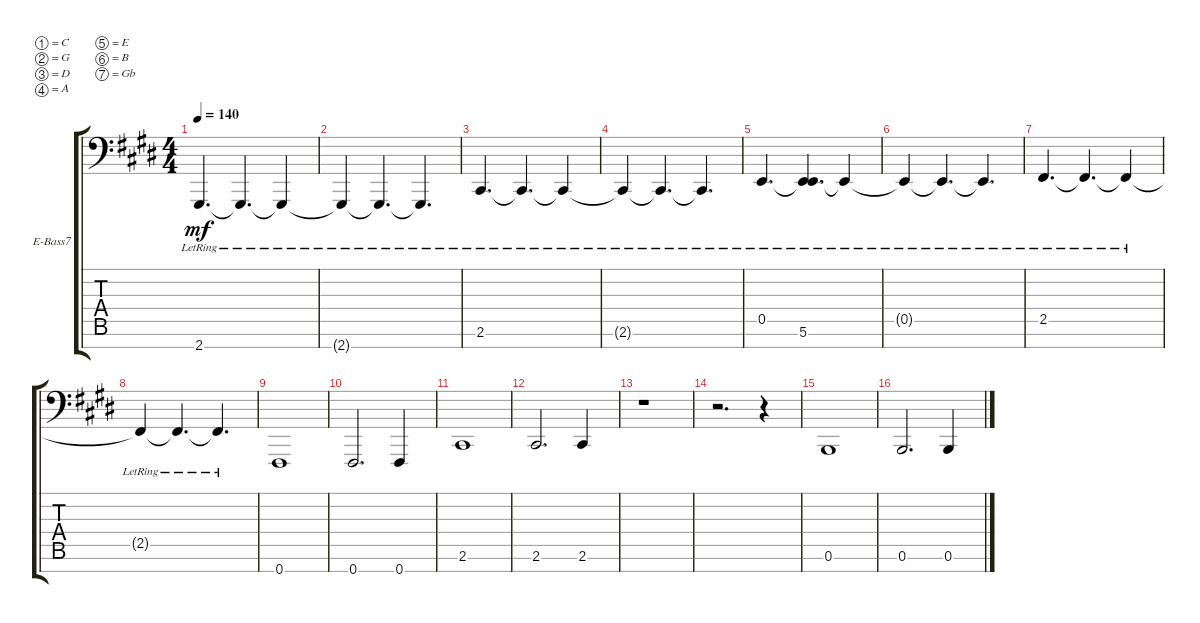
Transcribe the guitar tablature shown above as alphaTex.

\defaultSystemsLayout 4
\bracketExtendMode groupsimilarinstruments
\firstSystemTrackNameOrientation horizontal
\otherSystemsTrackNameOrientation horizontal
\track ("Electric Bass" "E-Bass7") {instrument electricbassfinger}
\staff {score tabs}
\tuning (C3 G2 D2 A1 E1 B0 Gb0)
\ts (4 4)
\tempo 140
\clef f4
\scale
0.333333
\ks e
2.7{lr}.4{d dy mf} 2.7{lr t}.4{d} 2.7{lr t}.4 |
\scale
0.333333 2.7{lr t}.4 2.7{lr t}.4{d} 2.7{lr t}.4{d} |
\scale
0.333333 2.6{lr}.4{d} 2.6{lr t}.4{d} 2.6{lr t}.4 |
\scale
0.333333 2.6{lr t}.4 2.6{lr t}.4{d} 2.6{lr t}.4{d} |
\scale
0.333333 0.5{lr}.4{d} (0.5{lr t} 5.6{lr}).4{d} 0.5{lr t}.4 |
\scale
0.333333 0.5{lr t}.4 0.5{lr t}.4{d} 0.5{lr t}.4{d} |
\scale
0.333333 2.5{lr}.4{d} 2.5{lr t}.4{d} 2.5{lr t}.4 |
\scale
0.333333 2.5{lr t}.4 2.5{lr t}.4{d} 2.5{lr t}.4{d} |
\scale
0.333333 0.7.1 |
\scale
0.333333 0.7.2{d} 0.7.4 |
\scale
0.333333 2.6.1 |
\scale
0.333333 2.6.2{d} 2.6.4 |
\scale
0.333333 r.1 |
\scale
0.333333 r.2{d} r.4 |
\scale
0.333333 0.6.1 |
\scale
0.333333 0.6.2{d} 0.6.4
